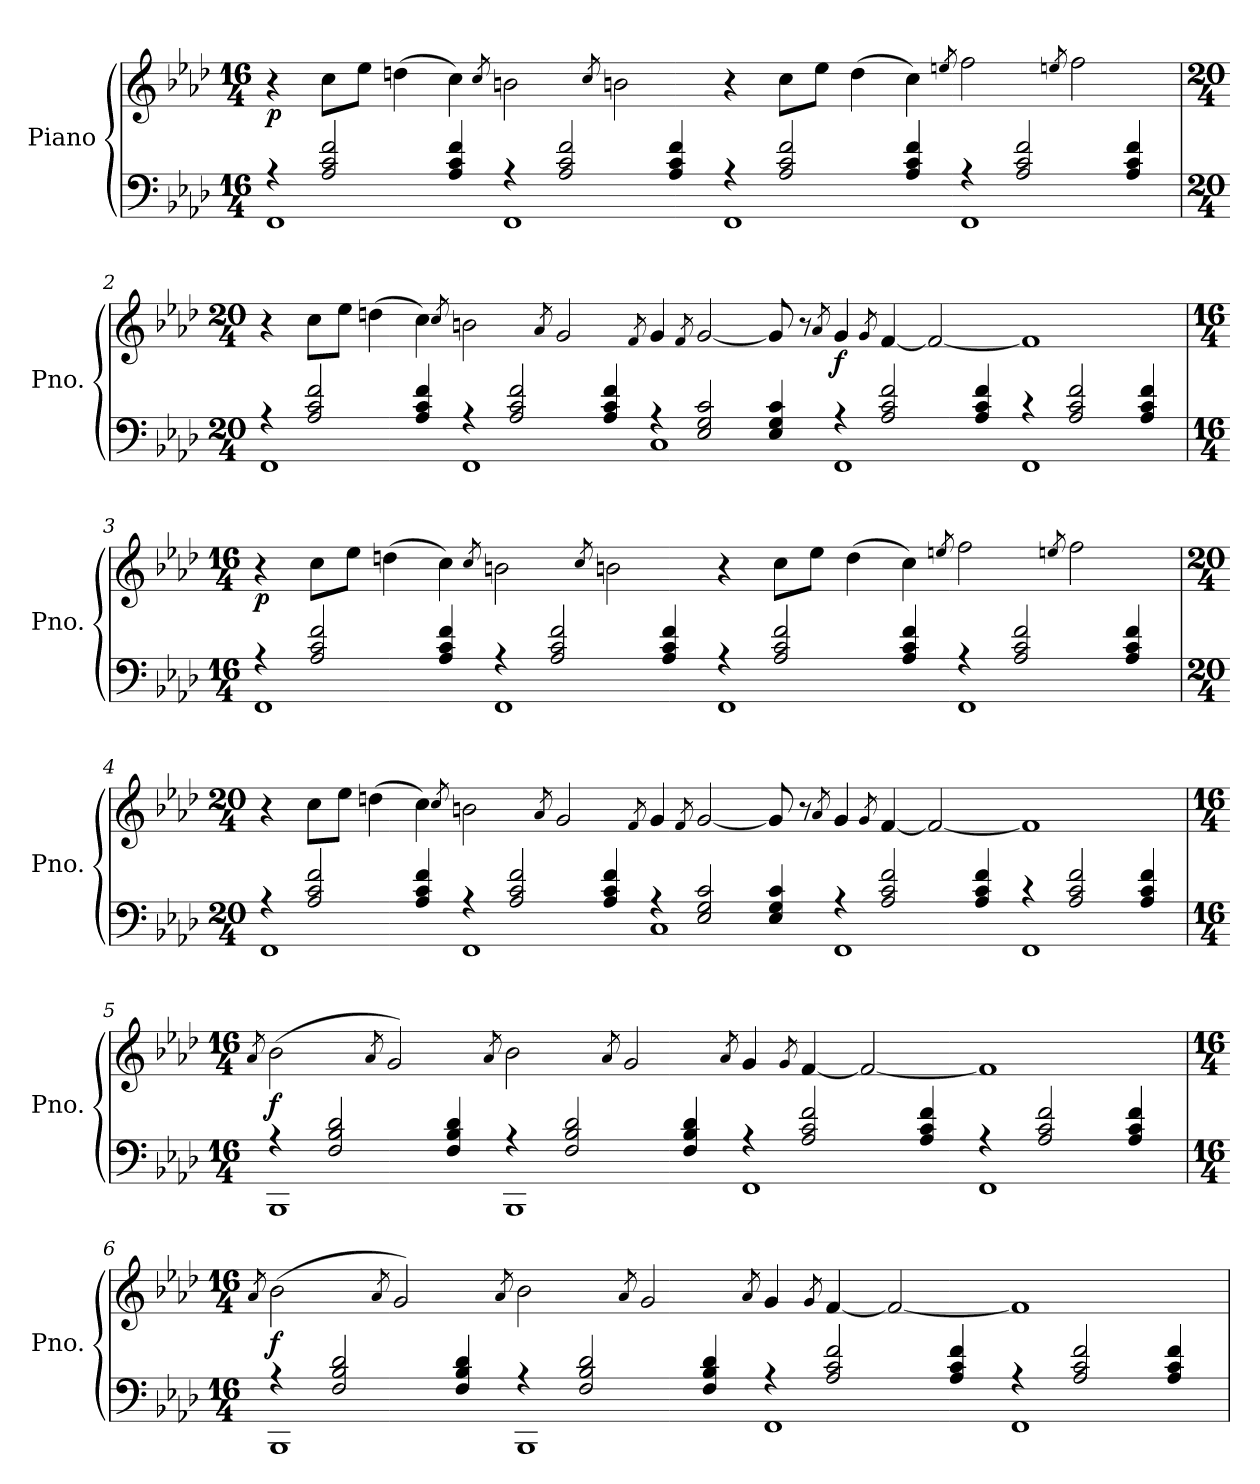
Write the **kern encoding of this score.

**kern	**kern	**dynam
*part1	*part1	*part1
*staff2	*staff1	*staff1/2
*I"Piano	*	*
*I'Pno.	*	*
*clefF4	*clefG2	*
*k[b-e-a-d-]	*k[b-e-a-d-]	*
*A-:	*A-:	*
*M16/4	*M16/4	*
=1	=1	=1
*^	*	*
!	!	!	!LO:DY:b
4rA	1FF	4r	p
2A-/ 2c/ 2f/	.	8cc\L	.
.	.	8ee-\J	.
.	.	(4ddn\	.
4A-/ 4c/ 4f/	.	4cc\)	.
.	.	8qcc/	.
4rA	1FF	2bn\	.
2A-/ 2c/ 2f/	.	.	.
.	.	8qcc/	.
.	.	2bn\	.
4A-/ 4c/ 4f/	.	.	.
4rA	1FF	4r	.
2A-/ 2c/ 2f/	.	8cc\L	.
.	.	8ee-\J	.
.	.	(4dd\	.
4A-/ 4c/ 4f/	.	4cc\)	.
.	.	8qeen/	.
4rA	1FF	2ff\	.
2A-/ 2c/ 2f/	.	.	.
.	.	8qeen/	.
.	.	2ff\	.
4A-/ 4c/ 4f/	.	.	.
!!LO:LB:g=z
=2	=2	=2	=2
*M20/4	*	*M20/4	*
4rA	1FF	4r	.
2A-/ 2c/ 2f/	.	8cc\L	.
.	.	8ee-\J	.
.	.	(4ddn\	.
4A-/ 4c/ 4f/	.	4cc\)	.
.	.	8qcc/	.
4rA	1FF	2bn\	.
2A-/ 2c/ 2f/	.	.	.
.	.	8qa-/	.
.	.	2g/	.
4A-/ 4c/ 4f/	.	.	.
.	.	8qf/	.
4rA	1C	4g/	.
.	.	8qf/	.
2E-/ 2G/ 2c/	.	[2g/	.
4E-/ 4G/ 4c/	.	8g/]	.
.	.	8r	.
.	.	8qa-/	.
!	!	!	!LO:DY:b
4rA	1FF	4g/	f
.	.	8qg/	.
2A-/ 2c/ 2f/	.	[4f/	.
.	.	2f/_	.
4A-/ 4c/ 4f/	.	.	.
4r	1FF	1f]	.
2A-/ 2c/ 2f/	.	.	.
4A-/ 4c/ 4f/	.	.	.
!!LO:LB:g=z
=3	=3	=3	=3
*M16/4	*	*M16/4	*
!	!	!	!LO:DY:b
4rA	1FF	4r	p
2A-/ 2c/ 2f/	.	8cc\L	.
.	.	8ee-\J	.
.	.	(4ddn\	.
4A-/ 4c/ 4f/	.	4cc\)	.
.	.	8qcc/	.
4rA	1FF	2bn\	.
2A-/ 2c/ 2f/	.	.	.
.	.	8qcc/	.
.	.	2bn\	.
4A-/ 4c/ 4f/	.	.	.
4rA	1FF	4r	.
2A-/ 2c/ 2f/	.	8cc\L	.
.	.	8ee-\J	.
.	.	(4dd\	.
4A-/ 4c/ 4f/	.	4cc\)	.
.	.	8qeen/	.
4rA	1FF	2ff\	.
2A-/ 2c/ 2f/	.	.	.
.	.	8qeen/	.
.	.	2ff\	.
4A-/ 4c/ 4f/	.	.	.
!!LO:LB:g=z
=4	=4	=4	=4
*M20/4	*	*M20/4	*
4rA	1FF	4r	.
2A-/ 2c/ 2f/	.	8cc\L	.
.	.	8ee-\J	.
.	.	(4ddn\	.
4A-/ 4c/ 4f/	.	4cc\)	.
.	.	8qcc/	.
4rA	1FF	2bn\	.
2A-/ 2c/ 2f/	.	.	.
.	.	8qa-/	.
.	.	2g/	.
4A-/ 4c/ 4f/	.	.	.
.	.	8qf/	.
4rA	1C	4g/	.
.	.	8qf/	.
2E-/ 2G/ 2c/	.	[2g/	.
4E-/ 4G/ 4c/	.	8g/]	.
.	.	8r	.
.	.	8qa-/	.
4rA	1FF	4g/	.
.	.	8qg/	.
2A-/ 2c/ 2f/	.	[4f/	.
.	.	2f/_	.
4A-/ 4c/ 4f/	.	.	.
4r	1FF	1f]	.
2A-/ 2c/ 2f/	.	.	.
4A-/ 4c/ 4f/	.	.	.
!!LO:LB:g=z
=5	=5	=5	=5
*M16/4	*	*M16/4	*
.	.	8qa-/	.
!	!	!	!LO:DY:b
4rA	1BBB-	(2b-\	f
2F/ 2B-/ 2d-/	.	.	.
.	.	8qa-/	.
.	.	2g/)	.
4F/ 4B-/ 4d-/	.	.	.
.	.	8qa-/	.
4rA	1BBB-	2b-\	.
2F/ 2B-/ 2d-/	.	.	.
.	.	8qa-/	.
.	.	2g/	.
4F/ 4B-/ 4d-/	.	.	.
.	.	8qa-/	.
4rA	1FF	4g/	.
.	.	8qg/	.
2A-/ 2c/ 2f/	.	[4f/	.
.	.	2f/_	.
4A-/ 4c/ 4f/	.	.	.
4rA	1FF	1f]	.
2A-/ 2c/ 2f/	.	.	.
4A-/ 4c/ 4f/	.	.	.
!!LO:PB:g=z
=6	=6	=6	=6
*M16/4	*	*M16/4	*
.	.	8qa-/	.
!	!	!	!LO:DY:b
4rA	1BBB-	(2b-\	f
2F/ 2B-/ 2d-/	.	.	.
.	.	8qa-/	.
.	.	2g/)	.
4F/ 4B-/ 4d-/	.	.	.
.	.	8qa-/	.
4rA	1BBB-	2b-\	.
2F/ 2B-/ 2d-/	.	.	.
.	.	8qa-/	.
.	.	2g/	.
4F/ 4B-/ 4d-/	.	.	.
.	.	8qa-/	.
4rA	1FF	4g/	.
.	.	8qg/	.
2A-/ 2c/ 2f/	.	[4f/	.
.	.	2f/_	.
4A-/ 4c/ 4f/	.	.	.
4rA	1FF	1f]	.
2A-/ 2c/ 2f/	.	.	.
4A-/ 4c/ 4f/	.	.	.
*v	*v	*	*
=	=	=
*-	*-	*-
